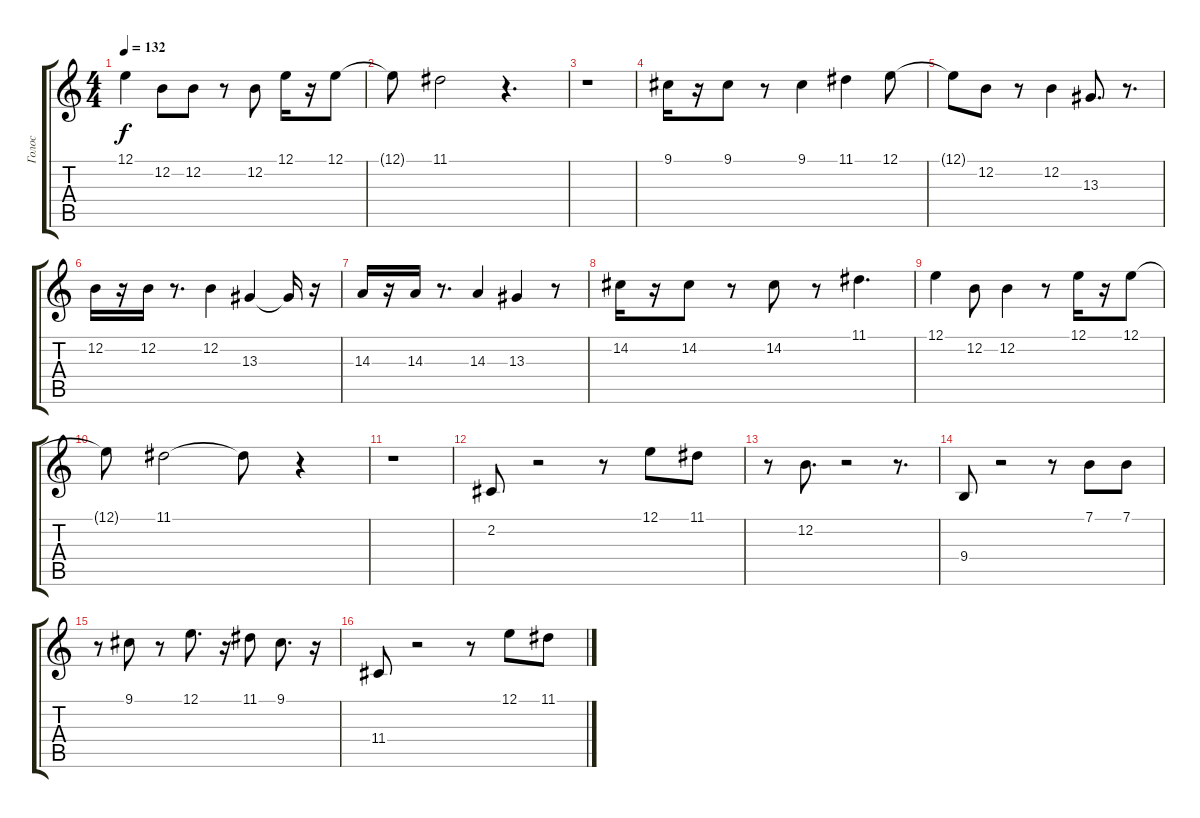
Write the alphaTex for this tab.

\track ("Голос" "Голос") {instrument lead2sawtooth}
\staff {score tabs}
\tuning (E4 B3 G3 D3 A2 E2) {hide}
\ts (4 4)
\tempo 132
\clef g2
\ks c
12.1.4{dy f} 12.2.8 12.2.8 r.8 12.2.8 12.1.16 r.16 12.1.8 |
12.1{t}.8 11.1.2 r.4{d} |
r.1 |
9.1.16 r.16 9.1.8 r.8 9.1.4 11.1.4 12.1.8 |
12.1{t}.8 12.2.8 r.8 12.2.4 13.3.8{d} r.8{d} |
12.2.16 r.16 12.2.16 r.8{d} 12.2.4 13.3.4 13.3{t}.16 r.16 |
14.3.16 r.16 14.3.16 r.8{d} 14.3.4 13.3.4 r.8 |
14.2.16 r.16 14.2.8 r.8 14.2.8 r.8 11.1.4{d} |
12.1.4 12.2.8 12.2.4 r.8 12.1.16 r.16 12.1.8 |
12.1{t}.8 11.1.2 11.1{t}.8 r.4 |
r.1 |
2.2.8 r.2 r.8 12.1.8 11.1.8 |
r.8 12.2.8{d} r.2 r.8{d} |
9.4.8 r.2 r.8 7.1.8 7.1.8 |
r.8 9.1.8 r.8 12.1.8{d} r.16 11.1.8 9.1.8{d} r.16 |
11.4.8 r.2 r.8 12.1.8 11.1.8
